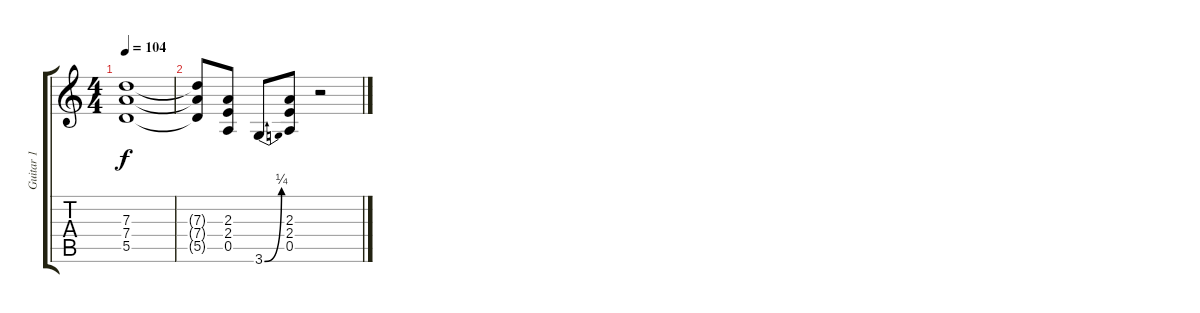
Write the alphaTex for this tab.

\track ("Guitar 1" "Guitar 1") {instrument overdrivenguitar}
\staff {score tabs}
\tuning (E4 B3 G3 D3 A2 E2) {hide}
\ts (4 4)
\tempo 104
\clef g2
\ks c
(7.3{t} 7.4{t} 5.5{t}).1{dy f} |
(7.3{t} 7.4{t} 5.5{t}).8 (2.3 2.4 0.5).8 3.6{be (bend 0 0 60 1)}.8 (2.3 2.4 0.5).8 r.2
